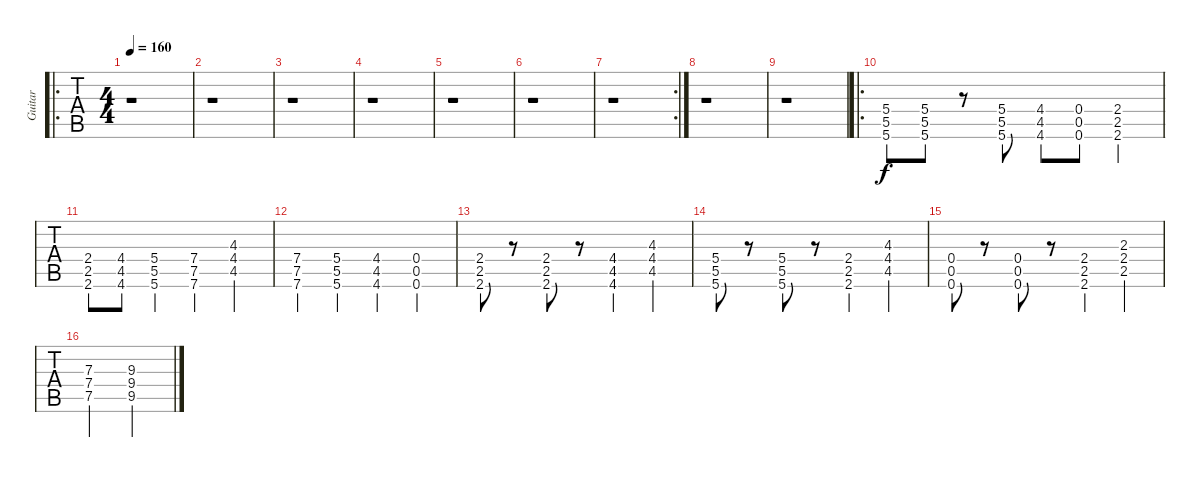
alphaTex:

\track ("Guitar" "Guitar") {instrument overdrivenguitar}
\staff {tabs}
\tuning (D4 A3 F3 C3 G2 C2) {hide}
\ro
\ts (4 4)
\tempo 160
\clef g2
\ks c
r.1{dy f} |
r.1 |
r.1 |
r.1 |
r.1 |
r.1 |
\rc 2
r.1 |
r.1 |
r.1 |
\ro
(5.4 5.5 5.6).8 (5.4 5.5 5.6).8 r.8 (5.4 5.5 5.6).8 (4.4 4.5 4.6).8 (0.4 0.5 0.6).8 (2.4 2.5 2.6).4 |
(2.4 2.5 2.6).8 (4.4 4.5 4.6).8 (5.4 5.5 5.6).4 (7.4 7.5 7.6).4 (4.3 4.4 4.5).4 |
(7.4 7.5 7.6).4 (5.4 5.5 5.6).4 (4.4 4.5 4.6).4 (0.4 0.5 0.6).4 |
(2.4 2.5 2.6).8 r.8 (2.4 2.5 2.6).8 r.8 (4.4 4.5 4.6).4 (4.3 4.4 4.5).4 |
(5.4 5.5 5.6).8 r.8 (5.4 5.5 5.6).8 r.8 (2.4 2.5 2.6).4 (4.3 4.4 4.5).4 |
(0.4 0.5 0.6).8 r.8 (0.4 0.5 0.6).8 r.8 (2.4 2.5 2.6).4 (2.3 2.4 2.5).4 |
(7.3 7.4 7.5).2 (9.3 9.4 9.5).2
